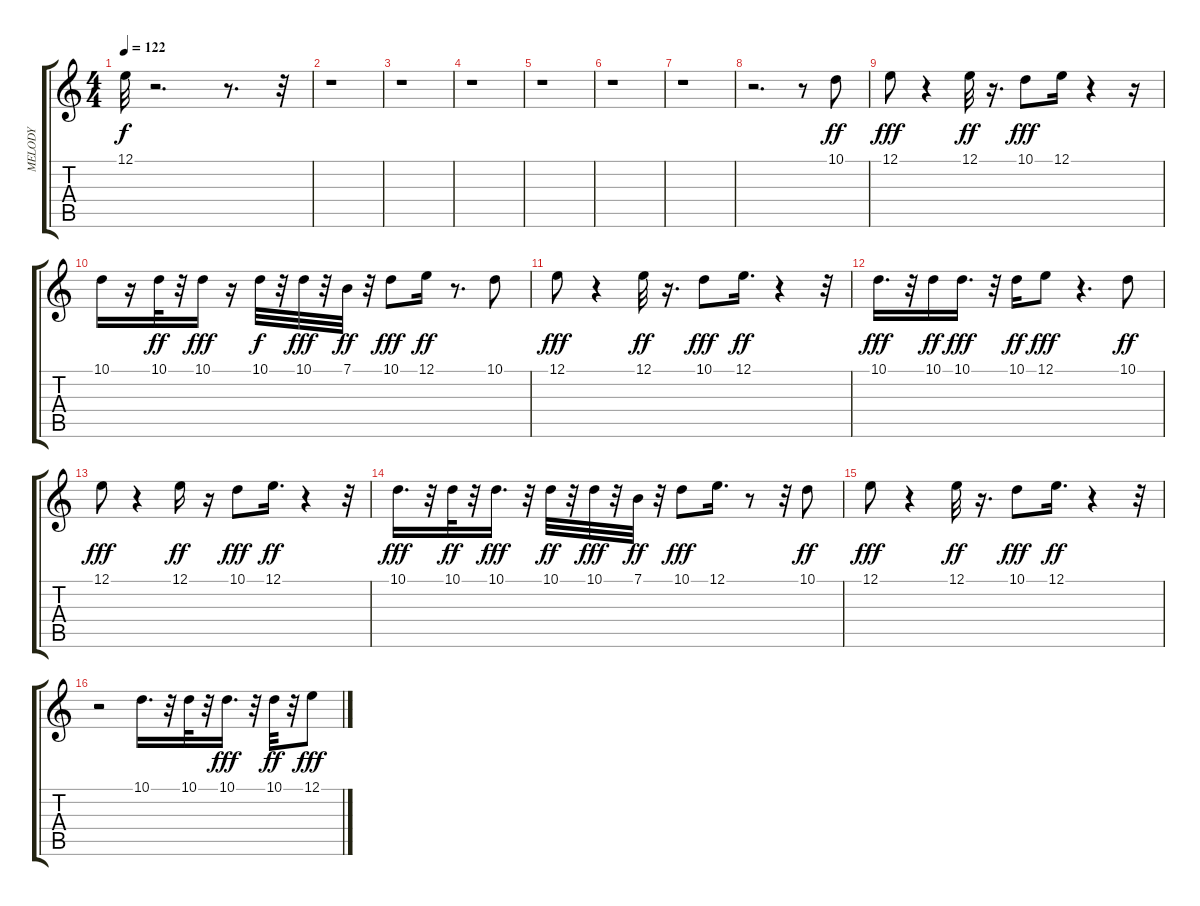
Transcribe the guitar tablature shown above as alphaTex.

\track ("MELODY" "MELODY") {instrument lead2sawtooth}
\staff {score tabs}
\tuning (E4 B3 G3 D3 A2 E2) {hide}
\ts (4 4)
\tempo 122
\clef g2
\ks c
12.1{t}.32{dy f} r.2{d} r.8{d} r.32 |
r.1 |
r.1 |
r.1 |
r.1 |
r.1 |
r.1 |
r.2{d} r.8 10.1.8{dy ff} |
12.1.8{dy fff} r.4 12.1.32{dy ff} r.16{d} 10.1.8{dy fff} 12.1.16 r.4 r.16 |
10.1.16 r.16 10.1.32{dy ff} r.32 10.1.16{dy fff} r.16 10.1.32{dy f} r.32 10.1.32{dy fff} r.32 7.1.32{dy ff} r.32 10.1.8{dy fff} 12.1.16{dy ff} r.8{d} 10.1.8 |
12.1.8{dy fff} r.4 12.1.32{dy ff} r.16{d} 10.1.8{dy fff} 12.1.16{d dy ff} r.4 r.32 |
10.1.16{d dy fff} r.32 10.1.16{dy ff} 10.1.16{d dy fff} r.32 10.1.16{dy ff} 12.1.8{dy fff} r.4{d} 10.1.8{dy ff} |
12.1.8{dy fff} r.4 12.1.16{dy ff} r.16 10.1.8{dy fff} 12.1.16{d dy ff} r.4 r.32 |
10.1.16{d dy fff} r.32 10.1.32{dy ff} r.32 10.1.16{d dy fff} r.32 10.1.32{dy ff} r.32 10.1.32{dy fff} r.32 7.1.32{dy ff} r.32 10.1.8{dy fff} 12.1.16{d} r.8 r.32 10.1.8{dy ff} |
12.1.8{dy fff} r.4 12.1.32{dy ff} r.16{d} 10.1.8{dy fff} 12.1.16{d dy ff} r.4 r.32 |
r.2 10.1.16{d} r.32 10.1.32 r.32 10.1.16{d dy fff} r.32 10.1.32{dy ff} r.32 12.1.8{dy fff}
